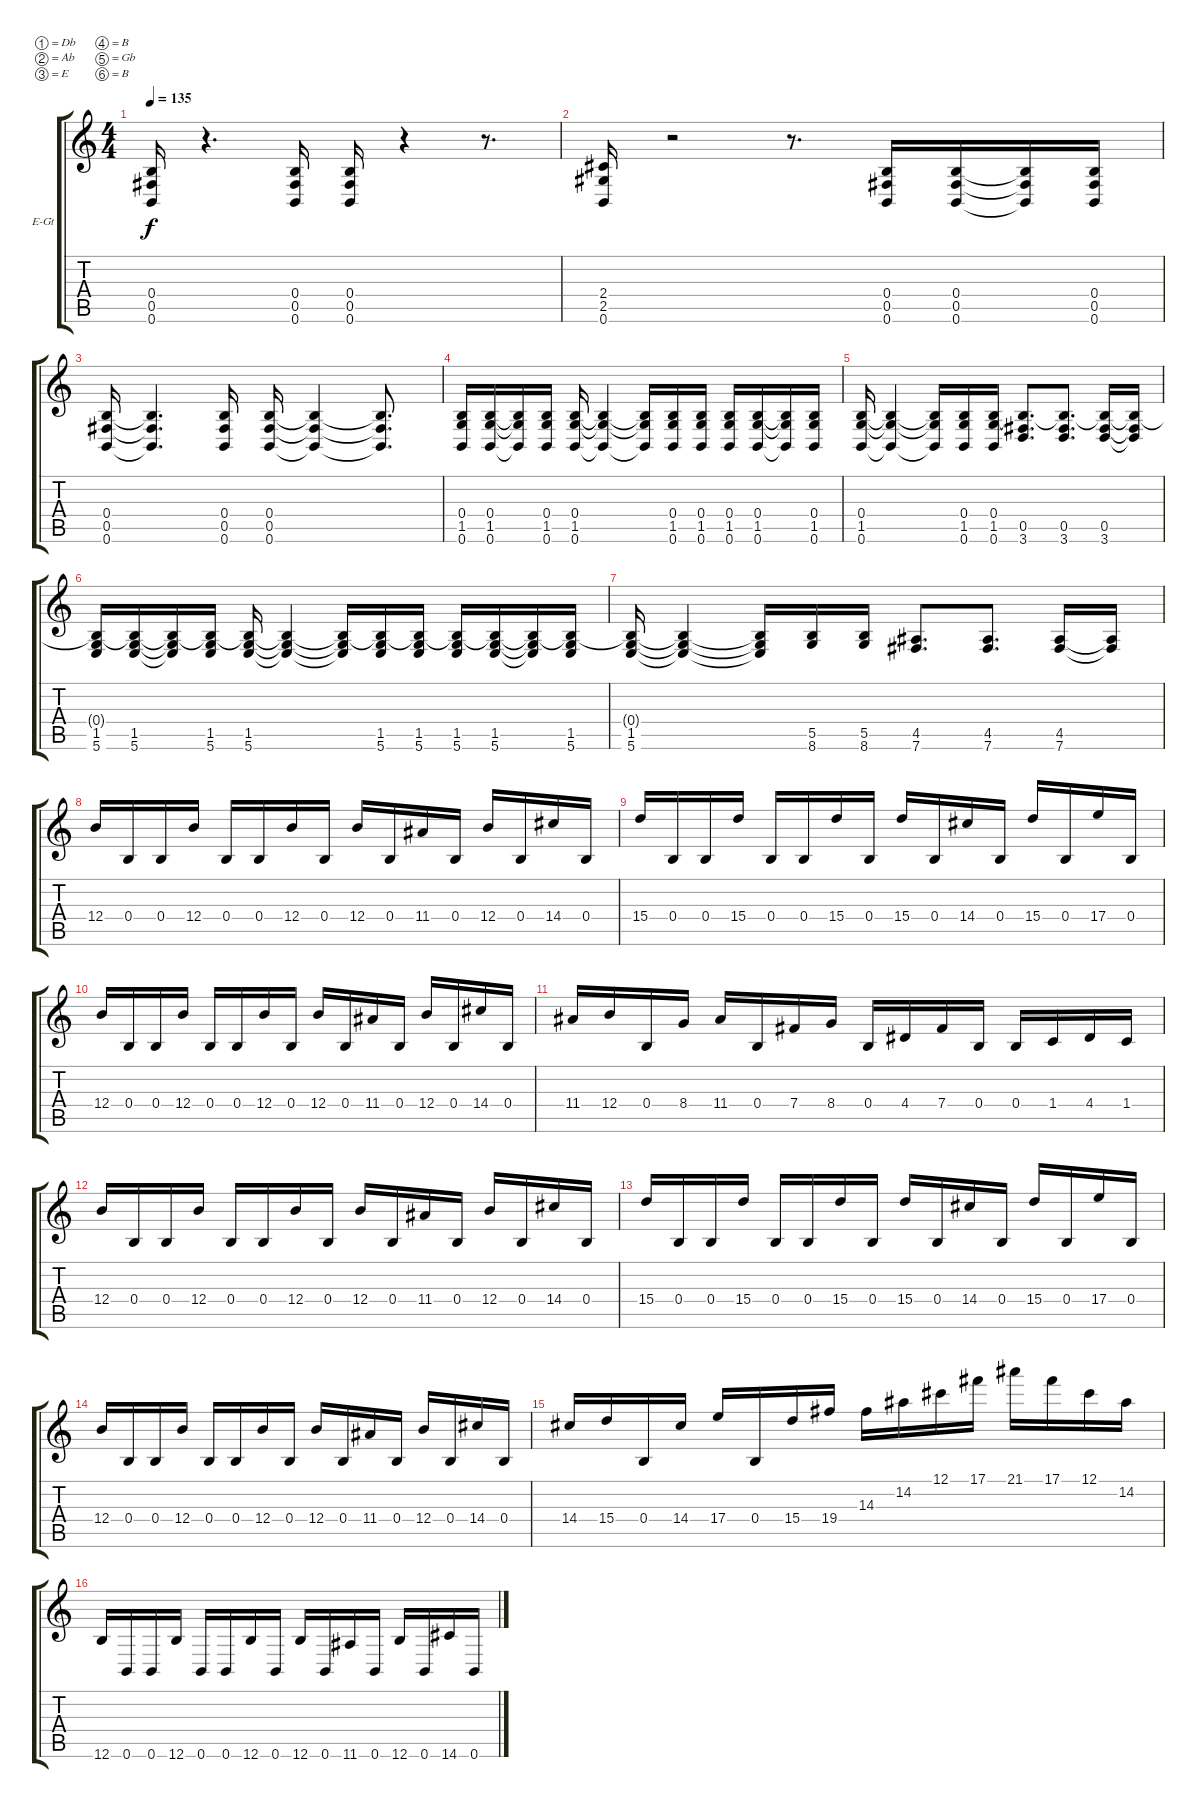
\bracketExtendMode groupsimilarinstruments
\firstSystemTrackNameOrientation horizontal
\otherSystemsTrackNameOrientation horizontal
\track ("right guitar" "E-Gt") {instrument distortionguitar}
\staff {score tabs}
\tuning (Db4 Ab3 E3 B2 Gb2 B1)
\ts (4 4)
\tempo 135
\clef g2
\ks c
(0.4 0.5 0.6).16{dy f} r.4{d} (0.4 0.5 0.6).16 (0.4 0.5 0.6).16 r.4 r.8{d} |
(2.4 2.5 0.6).16 r.2 r.8{d} (0.4 0.5 0.6).16 (0.4 0.5 0.6).16 (0.4{t} 0.5{t} 0.6{t}).16 (0.4 0.5 0.6).16 |
(0.4 0.5 0.6).16 (0.4{t} 0.5{t} 0.6{t}).4{d} (0.4 0.5 0.6).16 (0.4 0.5 0.6).16 (0.4{t} 0.5{t} 0.6{t}).4 (0.4{t} 0.5{t} 0.6{t}).8{d} |
(0.4 1.5 0.6).16 (0.4 1.5 0.6).16 (0.4{t} 1.5{t} 0.6{t}).16 (0.4 1.5 0.6).16 (0.4 1.5 0.6).16 (0.4{t} 1.5{t} 0.6{t}).4 (0.4{t} 1.5{t} 0.6{t}).16 (0.4 1.5 0.6).16 (0.4 1.5 0.6).16 (0.4 1.5 0.6).16 (0.4 1.5 0.6).16 (0.4{t} 1.5{t} 0.6{t}).16 (0.4 1.5 0.6).16 |
(0.4 1.5 0.6).16 (0.4{t} 1.5{t} 0.6{t}).4 (0.4{t} 1.5{t} 0.6{t}).16 (0.4 1.5 0.6).16 (0.4 1.5 0.6).16 (0.5 3.6 0.4{t}).8{d} (0.5 3.6 0.4{t}).8{d} (0.5 3.6 0.4{t}).16 (0.4{t} 0.5{t} 3.6{t}).16 |
(1.5 5.6 0.4{t}).16 (1.5 5.6 0.4{t}).16 (1.5{t} 5.6{t} 0.4{t}).16 (1.5 5.6 0.4{t}).16 (1.5 5.6 0.4{t}).16 (0.4{t} 1.5{t} 5.6{t}).4 (0.4{t} 1.5{t} 5.6{t}).16 (1.5 5.6 0.4{t}).16 (1.5 5.6 0.4{t}).16 (1.5 5.6 0.4{t}).16 (1.5 5.6 0.4{t}).16 (1.5{t} 5.6{t} 0.4{t}).16 (1.5 5.6 0.4{t}).16 |
(1.5 5.6 0.4{t}).16 (0.4{t} 1.5{t} 5.6{t}).4 (0.4{t} 1.5{t} 5.6{t}).16 (5.5 8.6).16 (5.5 8.6).16 (4.5 7.6).8{d} (4.5 7.6).8{d} (4.5 7.6).16 (4.5{t} 7.6{t}).16 |
12.4.16 0.4.16 0.4.16 12.4.16 0.4.16 0.4.16 12.4.16 0.4.16 12.4.16 0.4.16 11.4.16 0.4.16 12.4.16 0.4.16 14.4.16 0.4.16 |
15.4.16 0.4.16 0.4.16 15.4.16 0.4.16 0.4.16 15.4.16 0.4.16 15.4.16 0.4.16 14.4.16 0.4.16 15.4.16 0.4.16 17.4.16 0.4.16 |
12.4.16 0.4.16 0.4.16 12.4.16 0.4.16 0.4.16 12.4.16 0.4.16 12.4.16 0.4.16 11.4.16 0.4.16 12.4.16 0.4.16 14.4.16 0.4.16 |
11.4.16 12.4.16 0.4.16 8.4.16 11.4.16 0.4.16 7.4.16 8.4.16 0.4.16 4.4.16 7.4.16 0.4.16 0.4.16 1.4.16 4.4.16 1.4.16 |
12.4.16 0.4.16 0.4.16 12.4.16 0.4.16 0.4.16 12.4.16 0.4.16 12.4.16 0.4.16 11.4.16 0.4.16 12.4.16 0.4.16 14.4.16 0.4.16 |
15.4.16 0.4.16 0.4.16 15.4.16 0.4.16 0.4.16 15.4.16 0.4.16 15.4.16 0.4.16 14.4.16 0.4.16 15.4.16 0.4.16 17.4.16 0.4.16 |
12.4.16 0.4.16 0.4.16 12.4.16 0.4.16 0.4.16 12.4.16 0.4.16 12.4.16 0.4.16 11.4.16 0.4.16 12.4.16 0.4.16 14.4.16 0.4.16 |
14.4.16 15.4.16 0.4.16 14.4.16 17.4.16 0.4.16 15.4.16 19.4.16 14.3.16 14.2.16 12.1.16 17.1.16 21.1.16 17.1.16 12.1.16 14.2.16 |
12.6.16 0.6.16 0.6.16 12.6.16 0.6.16 0.6.16 12.6.16 0.6.16 12.6.16 0.6.16 11.6.16 0.6.16 12.6.16 0.6.16 14.6.16 0.6.16
